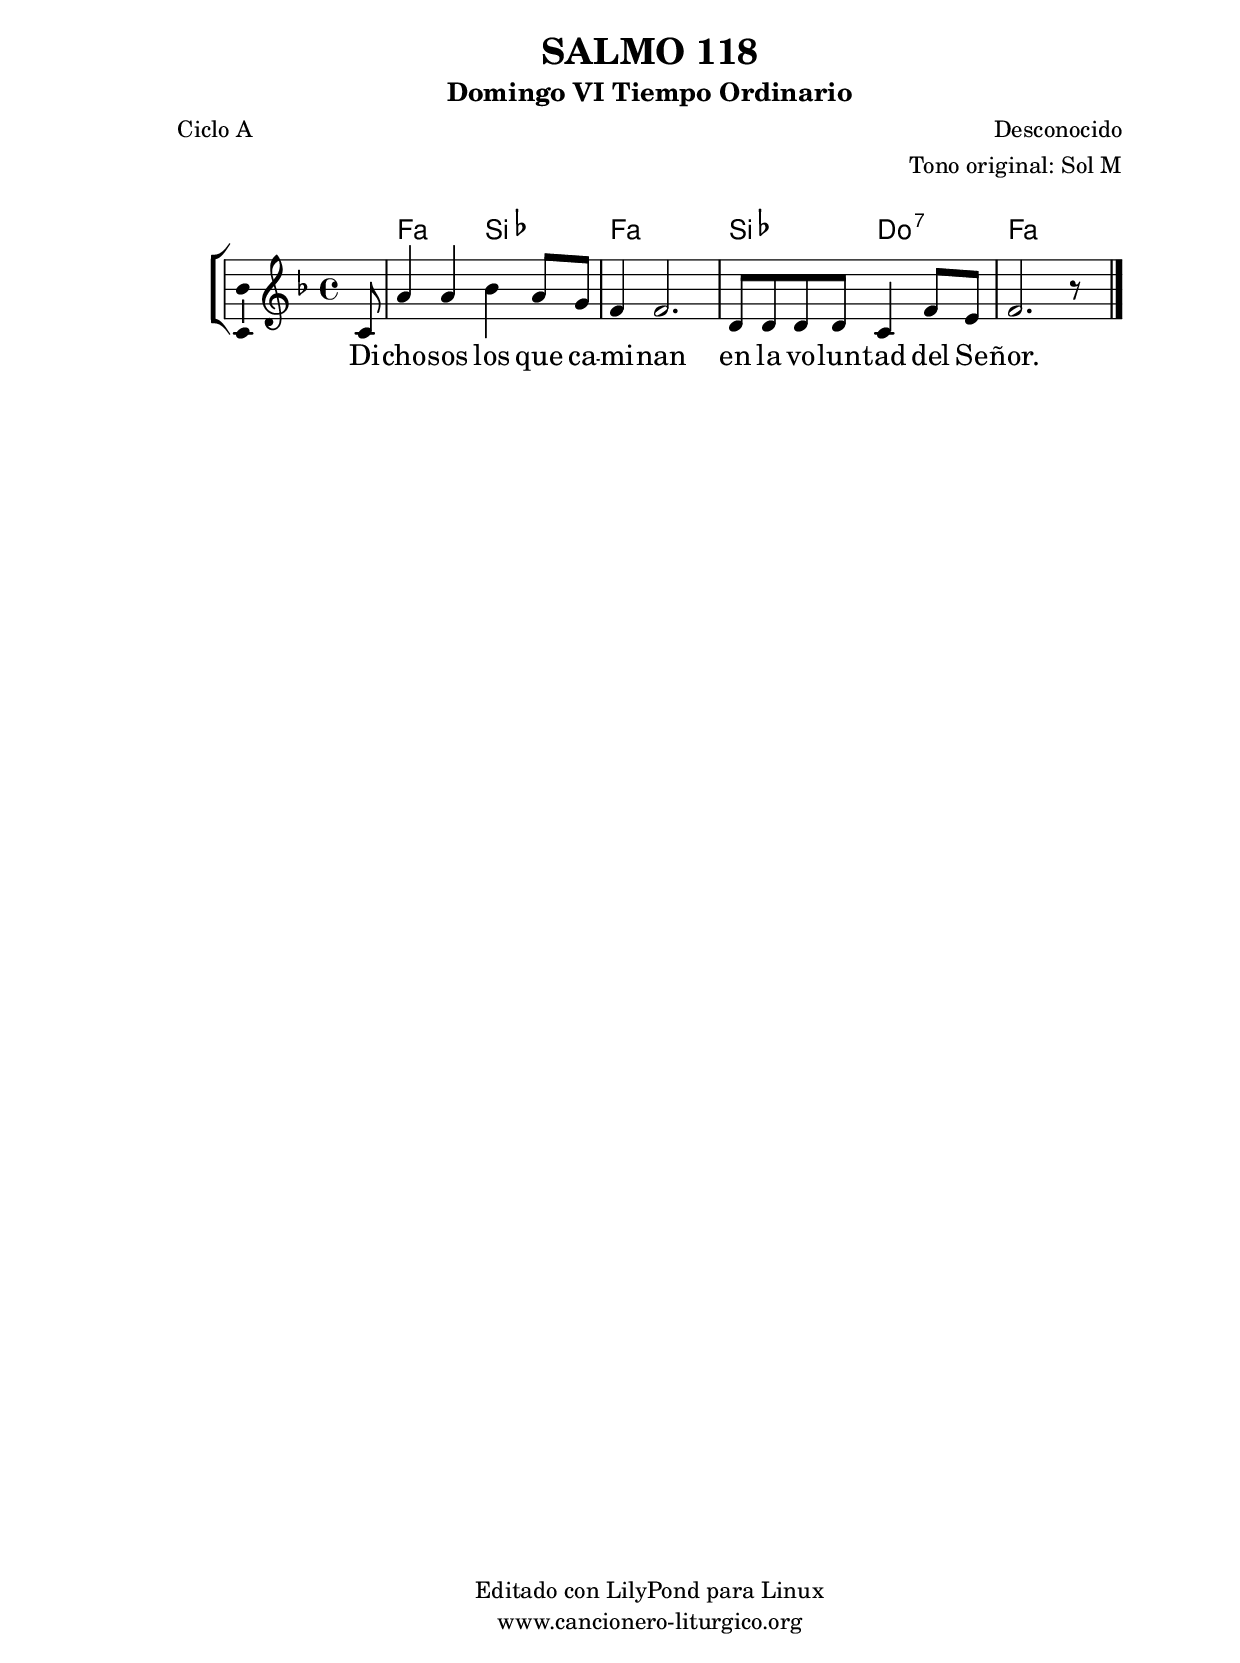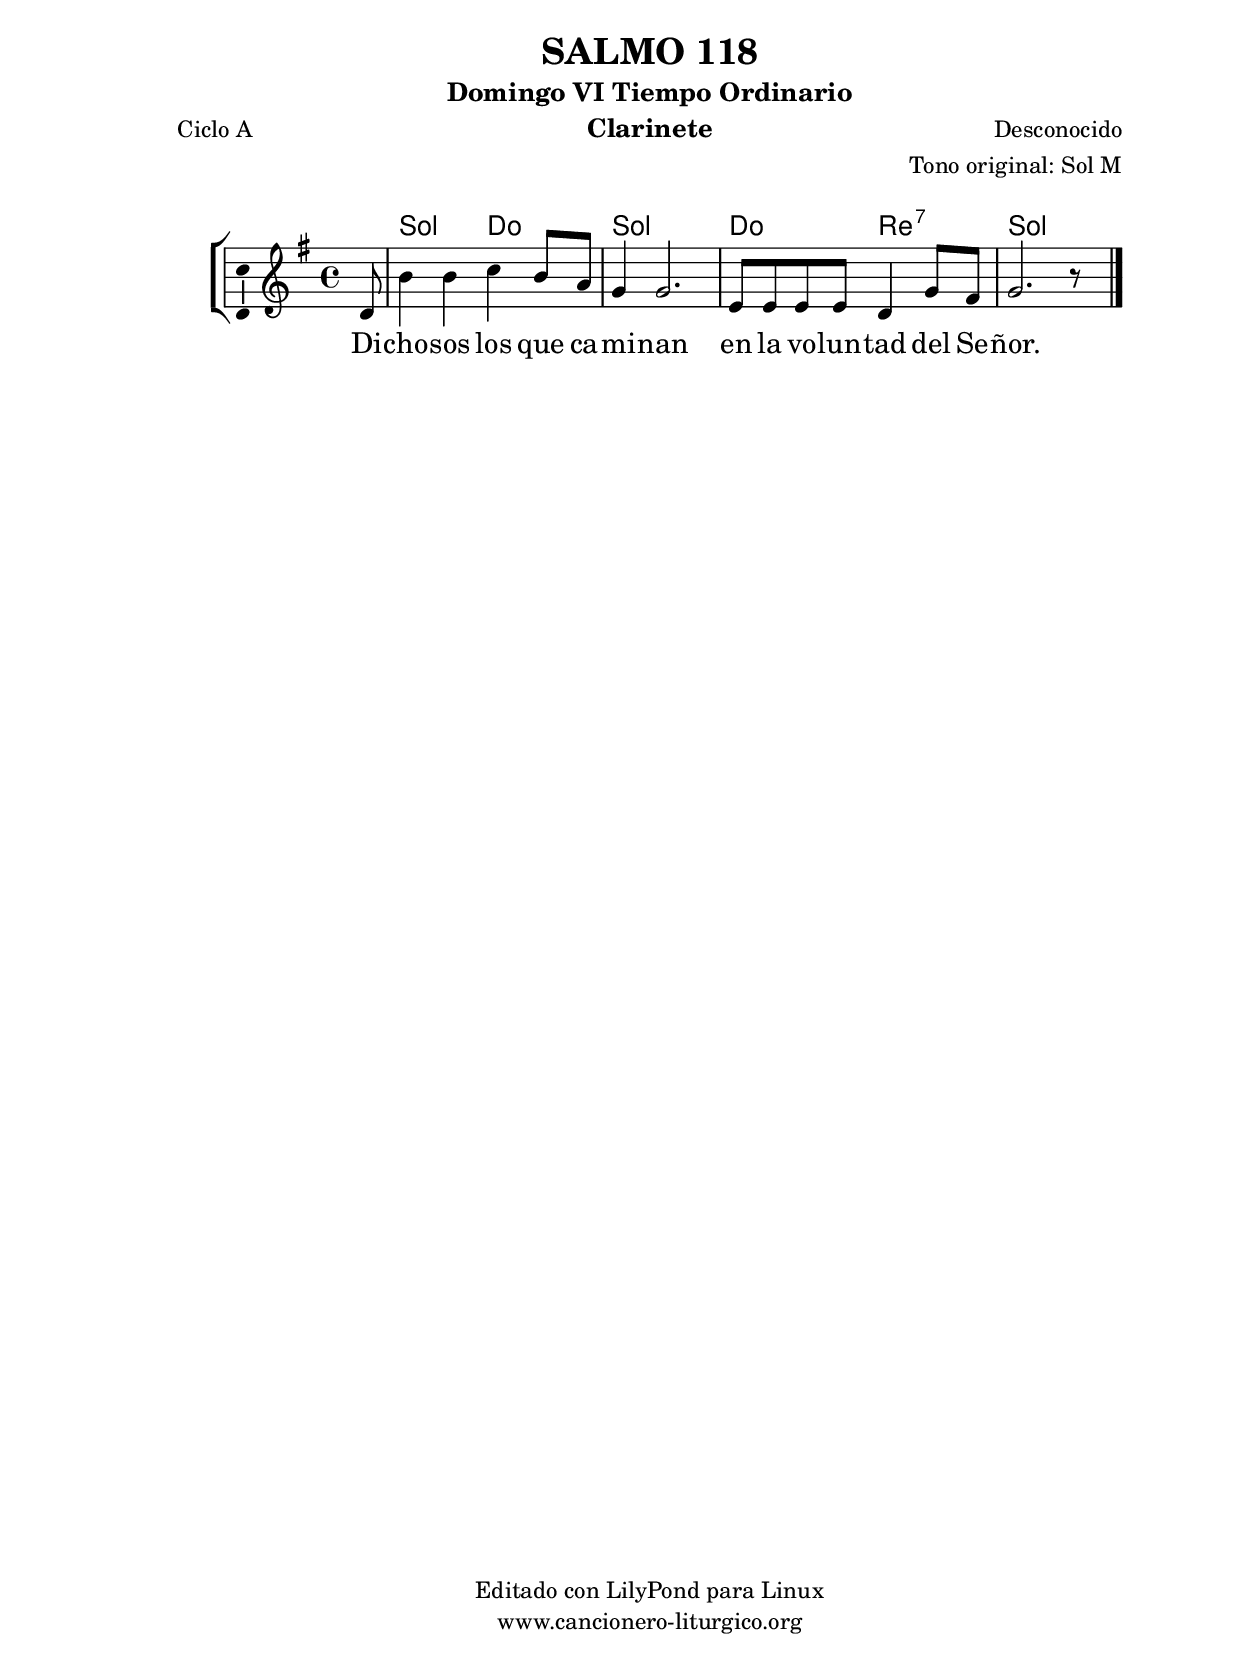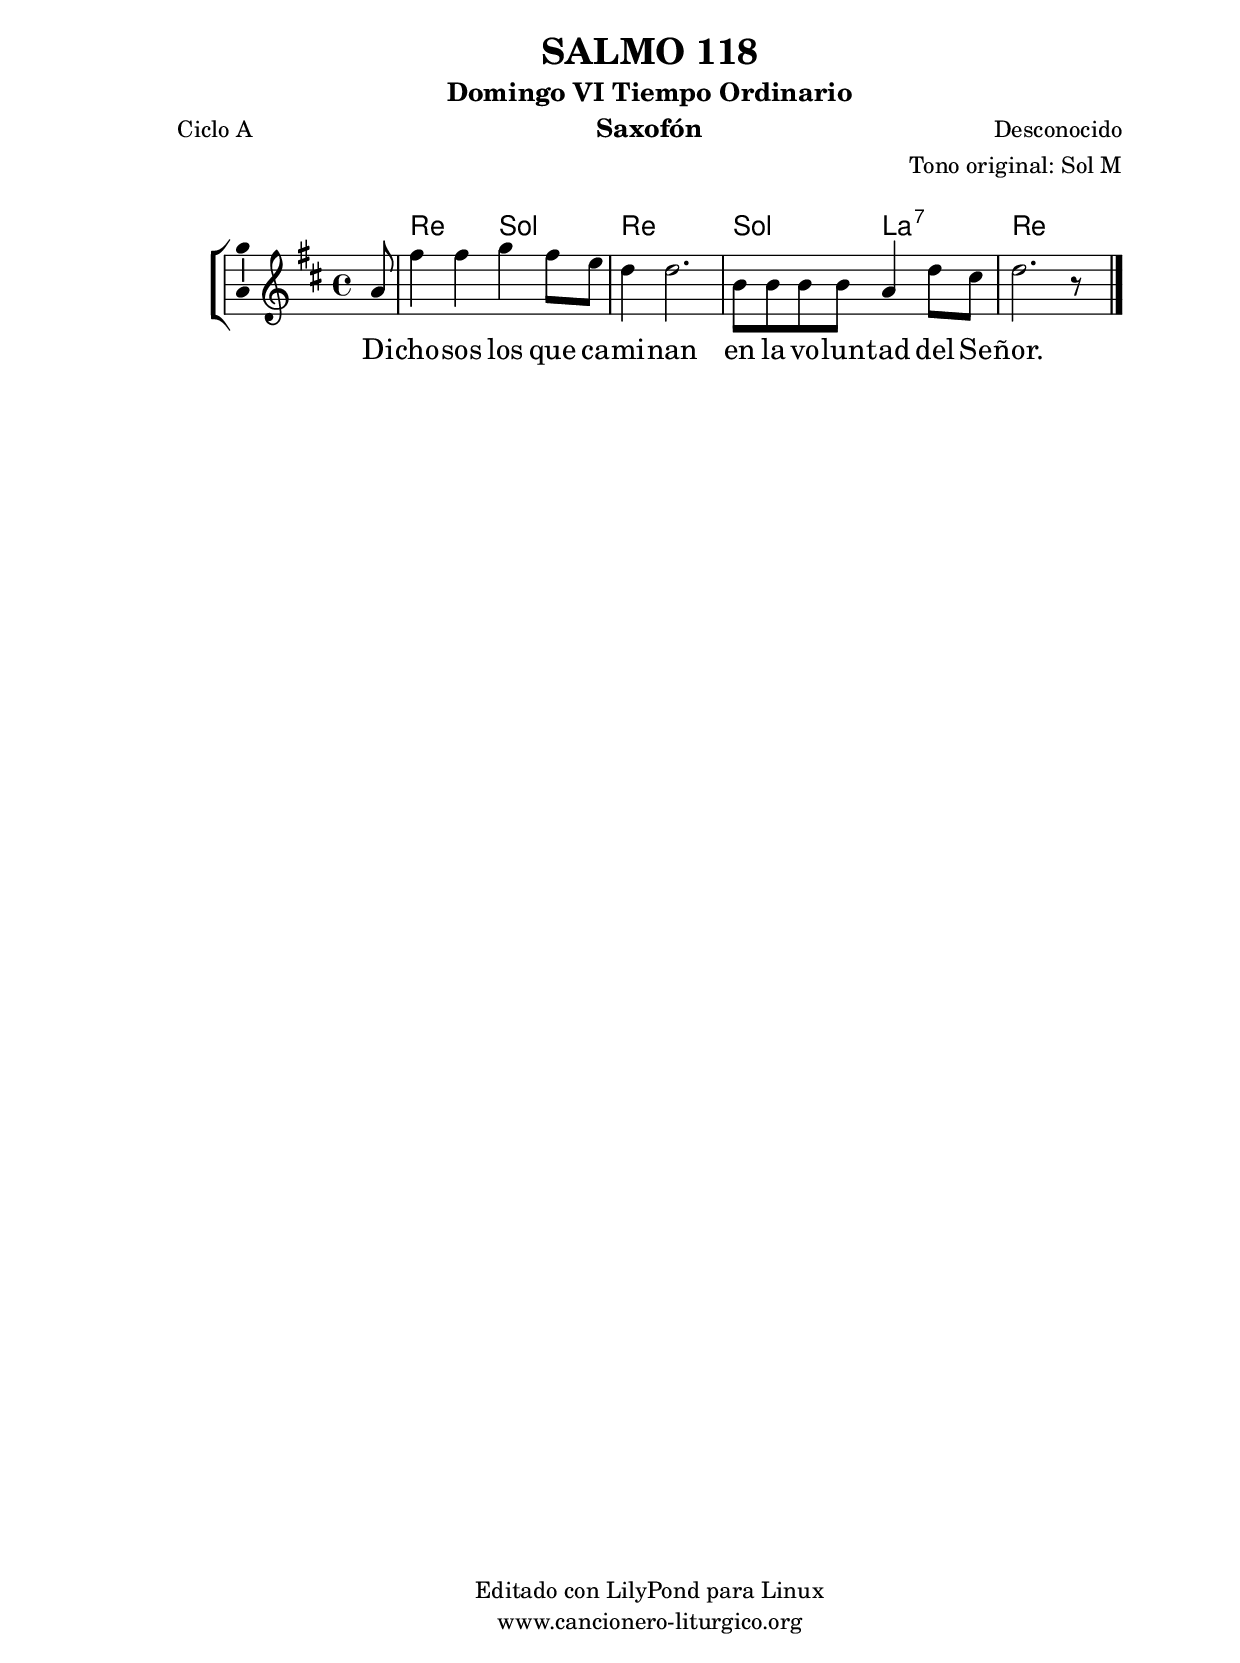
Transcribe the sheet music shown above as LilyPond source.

%
%para convertir .midi en .wav:
%timidity filename.midi -Ow -o finename.wav
%
%
%Para convertir de .wav a .mp3:
%lame -h -m j filename.wav
%
%
%para escuchar el midi:
%timidity nombrefichero.midi
%


%versión de lilypond para la que se ha escrito esta partitura:
\version "2.16.0"

	%Tamaño papel
	#(set-default-paper-size "a4")
	%Tamaño partitura
	#(set-global-staff-size 20)
	%No responde al pulsar sobre una nota
	#(ly:set-option 'point-and-click #f)

%parámetros del encabezamiento:
\header {
	title = "SALMO 118"
	subtitle = "Domingo VI Tiempo Ordinario"
	composer = "Desconocido"
	poet = "Ciclo A"
	meter = ""
	arranger = "Tono original: Sol M"
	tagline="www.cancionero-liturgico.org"
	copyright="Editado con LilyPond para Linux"
	tiempo = "Ordinario"
	usos = "Salmo"
	letra = "Dichosos los que caminan en la voluntad del Señor."
	}

%parámetros asociados al papel:
\paper  {
	oddHeaderMarkup = \markup {\fill-line { \on-the-fly #not-first-page \fromproperty #'header:title \on-the-fly #not-first-page \fromproperty #'header:composer }}
	evenHeaderMarkup = \markup {\fill-line { \fromproperty #'header:composer \fromproperty #'header:title }}
	#(set-paper-size "a4")
	print-page-number = ##f
	first-page-number = 1
	print-first-page-number = ##f
%	head-separation = 3.0 \cm
	top-margin = 2.0 \cm
	bottom-margin = 0.5\cm
%%%	bottom-margin = -1.0\cm
	left-margin = 3.0 \cm
	line-width = 16.0 \cm 
	indent = 8\mm
	interscoreline = 2.\mm
	between-system-space = 15\mm
%	para que las partituras no llenen la hoja:
	ragged-bottom = ##t
%	idem para la última hoja:
	ragged-last-bottom = ##f
%	para que las partituras llenen el ancho del papel:
	ragged-last = ##f
	after-title-space = 2.5 \cm
%page-count=1
%system-count=8

	%Flexible Vertical Spacing
%	markup-markup-spacing =
%	#'((basic-distance . 15) (minimum-distance . 15) (padding . 3))
	markup-system-spacing =
	#'((basic-distance . 15) (minimum-distance . 15) (padding . 3))
	system-system-spacing =
	#'((basic-distance . 15) (minimum-distance . 15) (padding . 3))
	score-system-spacing =
	#'((basic-distance . 15) (minimum-distance . 15) (padding . 5))
%	top-system-spacing = % header
%	#'((basic-distance . 8) (minimum-distance . 0) (padding . 3))
%	top-markup-spacing =
%	#'((basic-distance . 20) (minimum-distance . 20) (padding . 3))
	last-bottom-spacing = % footer
	#'((basic-distance . 5) (minimum-distance . 5) (padding . 3))
%	score-markup-spacing =
%	#'((basic-distance . 16) (minimum-distance . 13) (padding . 3))

	}


%parámetros que afectan a toda la partitura:
global =  {
	%clave de sol (G):
	\clef G
	%armadura:
	\transpose g f
	\key g \major
	\tempo 4=100
	\set Score.tempoHideNote = ##t
	}


acordes = {
	\italianChords
	\chordmode {
	\transpose g f
{
s8
g2 c g s c d:7 g s

	}
	}
}


melodia = 
{
	\transpose g f
	\relative c'{
	\time 4/4

\partial8 d8
b'4 b c b8 a
g4 g2.
e8 e e e d4 g8 fis
g2. r8 s8

	\bar "|."
	}
	}


texto = \lyricmode {
Di -- cho -- sos los que ca -- mi -- nan en la vo -- lun -- tad del Se -- ñor.

	}


acordesStaff = \context ChordNames = acordesStaff <<
	\set chordChanges = ##t
	\acordes
	>>


vozStaff = \context Voice = vozStaff
\with {\consists "Ambitus_engraver"}
<<
%	\set Staff.instrumentName = ""
%	\set Staff.shortInstrumentName = ""
%	\set Staff.midiInstrument = #"clarinet"
%	\set Staff.midiInstrument = #"cello"
%	\set Staff.midiInstrument = #"flute"
	\set Staff.midiInstrument = #"electric guitar (jazz)"
%	\set Staff.midiInstrument = #"english horn"
%	\set Staff.midiInstrument = #"violin"
%	\set Staff.midiInstrument = #"glockenspiel"
	\set Staff.midiMinimumVolume = #0.7
	\set Staff.midiMaximumVolume = #0.9
	\global
	\melodia
	>>


textoStaff = \context Lyrics = textoStaff <<
	\lyricsto vozStaff \texto
	>>

\book {
	\score {
		\context ChoirStaff {
			\override StaffGroup.SystemStartBracket #'collapse-height = #1
			\override Score.SystemStartBar #'collapse-height = #1
			<<
			\acordesStaff
			\vozStaff
			\textoStaff
			>>
			}
		\layout {
	    		\context {
				\Lyrics
				\override LyricText #'font-size = #2
				}
	   		 \context {
				\Score
				%fontSize = #3
				\override StaffSymbol #'staff-space = #(magstep +3)
				%\override Beam #'thickness = #0.55
				%\override SpacingSpanner #'spacing-increment = #1.0
				%\override Slur #'height-limit = #1.5
				}
			}
		}
	\score {
		\unfoldRepeats
		\context ChoirStaff {
			<<
			\acordesStaff
			\vozStaff
			>>
			}
		\midi {
	  		\context {
	  			\Score
				tempoWholesPerMinute = #(ly:make-moment 70 4)
				}
			}
		}
	}

%Partitura para clarinete
#(define output-suffix "C")
\book {
	\header{
		instrument = "Clarinete"
		}
	\score {
		\context ChoirStaff {
			\override StaffGroup.SystemStartBracket #'collapse-height = #1
			\override Score.SystemStartBar #'collapse-height = #1
\transpose c d
			<<
			\acordesStaff
			\vozStaff
			\textoStaff
			>>
			}
		\layout {
	    		\context {
				\Lyrics
				\override LyricText #'font-size = #2
				}
	   		 \context {
				\Score
				\override StaffSymbol #'staff-space = #(magstep +3)
				}
			}
		}
	}

%Partitura para saxofón
#(define output-suffix "S")
\book {
	\header{
		instrument = "Saxofón"
		}
	\score {
		\context ChoirStaff {
			\override StaffGroup.SystemStartBracket #'collapse-height = #1
			\override Score.SystemStartBar #'collapse-height = #1
\transpose c a
			<<
			\acordesStaff
			\vozStaff
			\textoStaff
			>>
			}
		\layout {
	    		\context {
				\Lyrics
				\override LyricText #'font-size = #2
				}
	   		 \context {
				\Score
				\override StaffSymbol #'staff-space = #(magstep +3)
				}
			}
		}
	}

